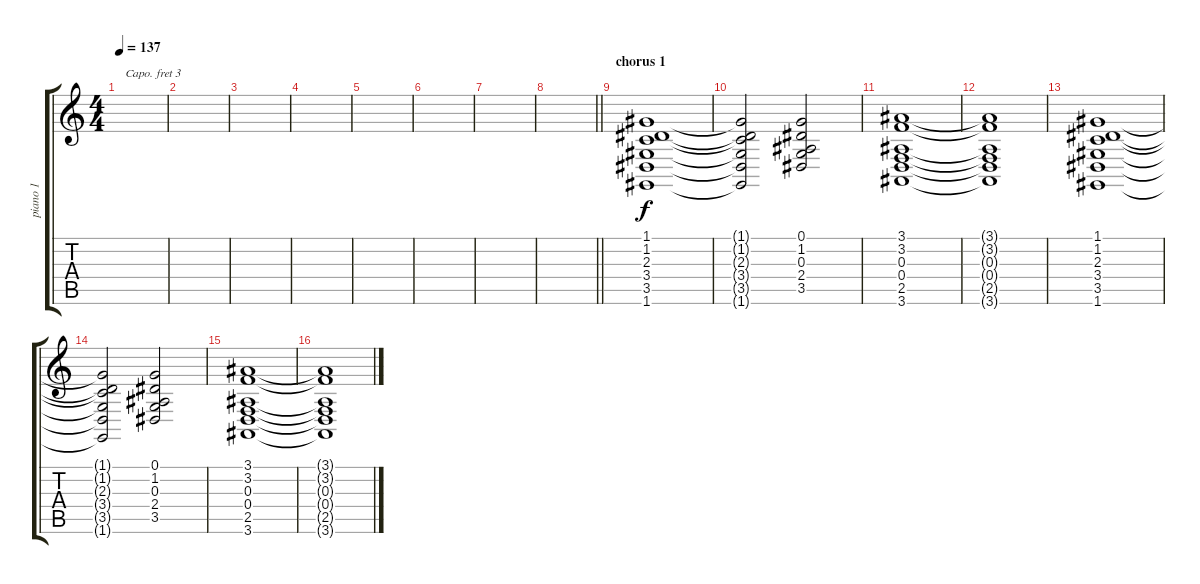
\track ("piano 1" "piano 1") {instrument brightacousticpiano}
\staff {score tabs}
\capo 3
\tuning (E4 B3 G3 D3 A2 E2) {hide}
\ts (4 4)
\tempo 137
\clef g2
\ks c
|
|
|
|
|
|
|
\barLineRight lightlight
|
\section ("" "chorus 1")
(1.1 1.2 2.3 3.4 3.5 1.6).1 |
(1.1{t} 1.2{t} 2.3{t} 3.4{t} 3.5{t} 1.6{t}).2 (0.1 1.2 0.3 2.4 3.5).2 |
(3.1 3.2 0.3 0.4 2.5 3.6).1 |
(3.1{t} 3.2{t} 0.3{t} 0.4{t} 2.5{t} 3.6{t}).1 |
(1.1 1.2 2.3 3.4 3.5 1.6).1 |
(1.1{t} 1.2{t} 2.3{t} 3.4{t} 3.5{t} 1.6{t}).2 (0.1 1.2 0.3 2.4 3.5).2 |
(3.1 3.2 0.3 0.4 2.5 3.6).1 |
(3.1{t} 3.2{t} 0.3{t} 0.4{t} 2.5{t} 3.6{t}).1
